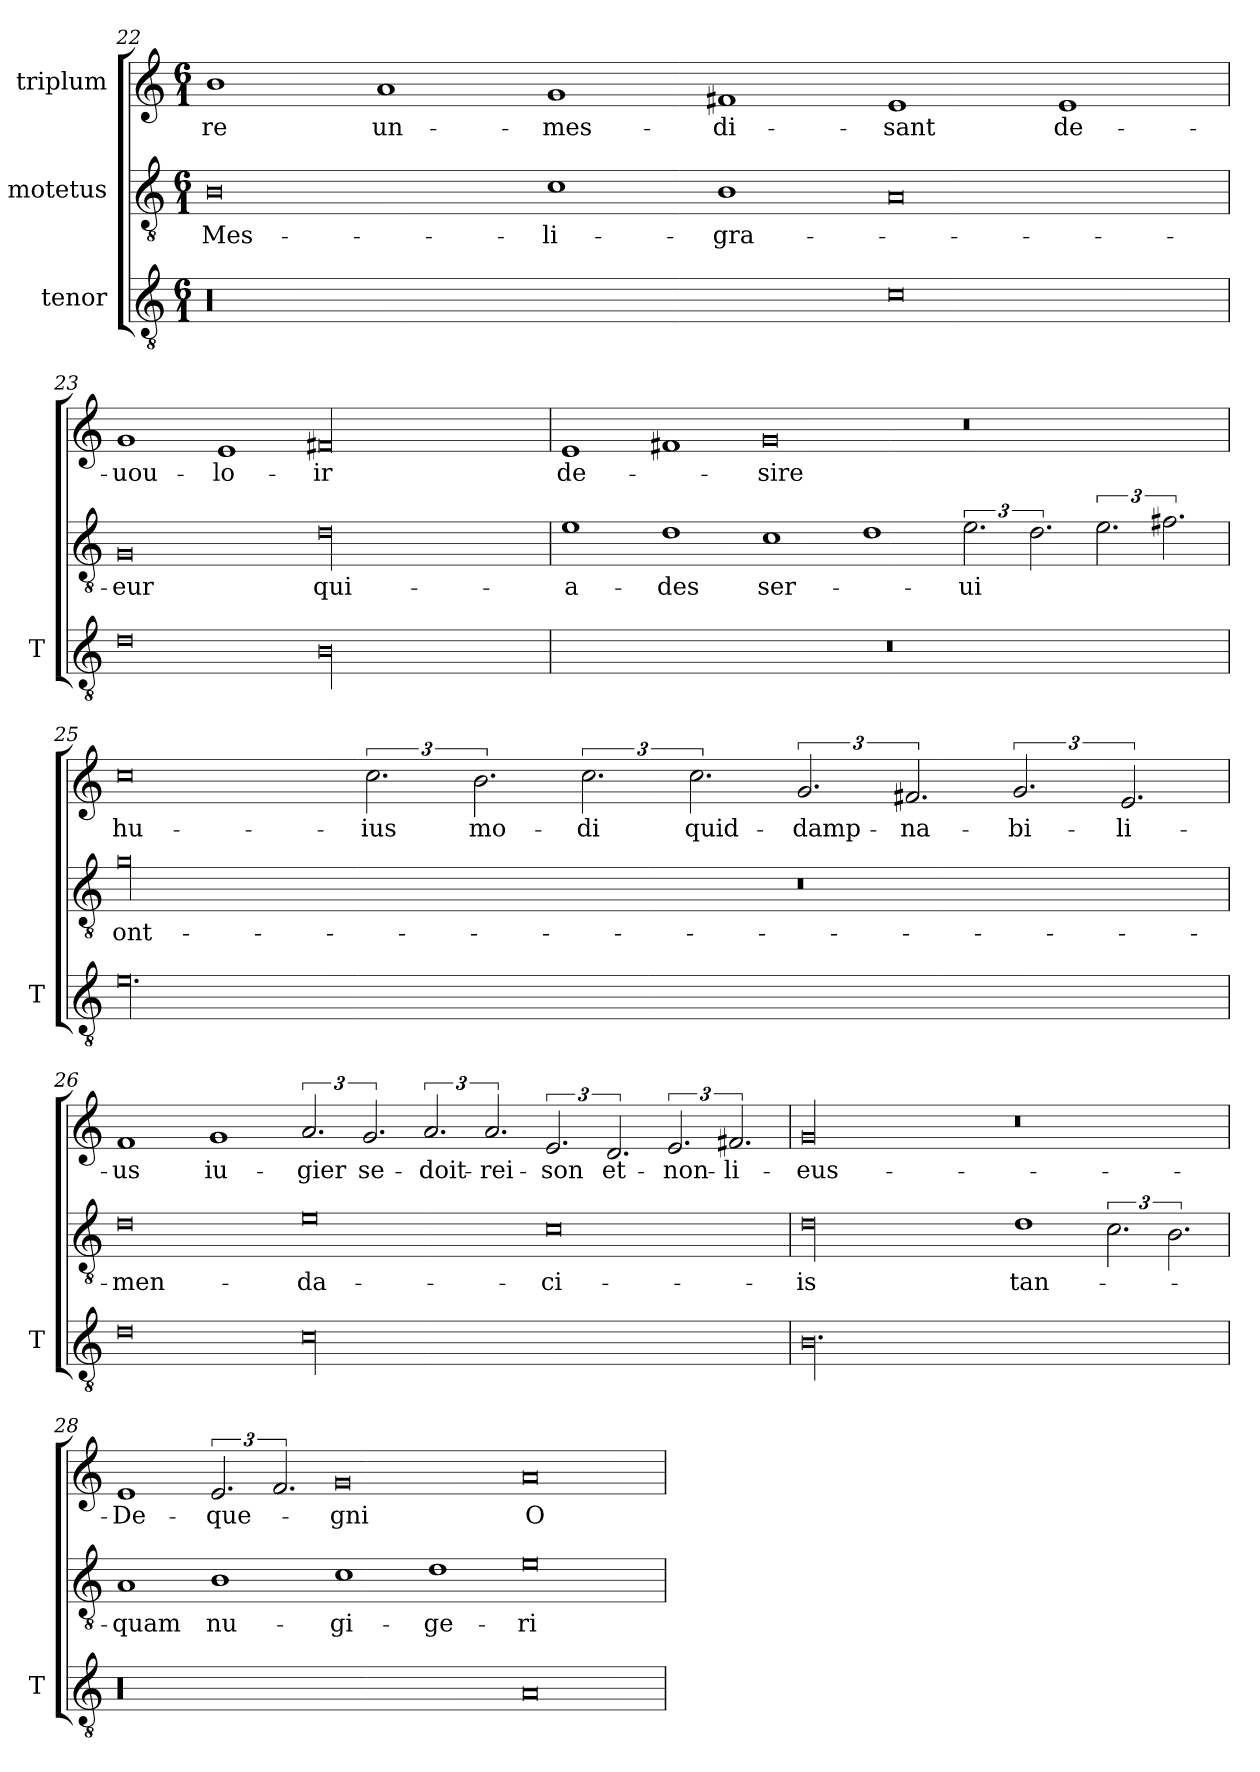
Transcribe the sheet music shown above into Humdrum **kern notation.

**kern	**kern	**text	**kern	**text
*part3	*part2	*part2	*part1	*part1
*staff3	*staff2	*staff2	*staff1	*staff1
*I"tenor	*I"motetus	*	*I"triplum	*
*I'T	*	*	*	*
*clefGv2	*clefGv2	*	*clefG2	*
*k[]	*k[]	*	*k[]	*
*C:	*C:	*	*C:	*
*M6/1	*M6/1	*	*M6/1	*
=22	=22	=22	=22	=22
00r	0B\	Mes-	1b\	-re
.	.	.	1a/	un-
.	1c\	li-	1g/	mes-
.	1B\	gra-	1f#X/	-di-
0c\	0A/	.	1e/	-sant
.	.	.	1e/	de-
=23	=23	=23	=23	=23
0d\	0G/	-eur	1g/	uou-
.	.	.	1e/	-lo-
00B\	00d\	qui-	00f#X/	-ir
=24	=24	=24	=24	=24
00.r	1e\	a-	1e/	de-
.	1d\	-des	1f#X/	.
.	1c\	ser-	0g/	-sire
.	1d\	.	.	.
.	3.e\	-ui	0r	.
.	3.d\	.	.	.
.	3.e\	.	.	.
.	3.f#X\	.	.	.
=25	=25	=25	=25	=25
00.e\	00g\	ont-	0cc\	hu-
.	.	.	3.cc\	-ius
.	.	.	3.b\	mo-
.	.	.	3.cc\	-di
.	.	.	3.cc\	quid-
.	0r	.	3.g/	damp-
.	.	.	3.f#X/	-na-
.	.	.	3.g/	-bi-
.	.	.	3.e/	-li-
!!LO:PB:g=z
=26	=26	=26	=26	=26
0d\	0d\	men-	1f/	-us
.	.	.	1g/	iu-
00c\	0e\	-da-	3.a/	-gier
.	.	.	3.g/	se-
.	.	.	3.a/	doit-
.	.	.	3.a/	rei-
.	0c\	-ci-	3.e/	-son
.	.	.	3.d/	et-
.	.	.	3.e/	non-
.	.	.	3.f#X/	li-
=27	=27	=27	=27	=27
00.B\	00d\	-is	00g/	eus-
.	1d\	tan-	0r	.
.	3.c\	.	.	.
.	3.B\	.	.	.
=28	=28	=28	=28	=28
00r	1A/	-quam	1e/	De-
.	1B\	nu-	3.e/	-que-
.	.	.	3.f/	.
.	1c\	-gi-	0g/	-gni
.	1d\	-ge-	.	.
0A/	0e\	-ri	0a/	O-
=	=	=	=	=
*-	*-	*-	*-	*-
